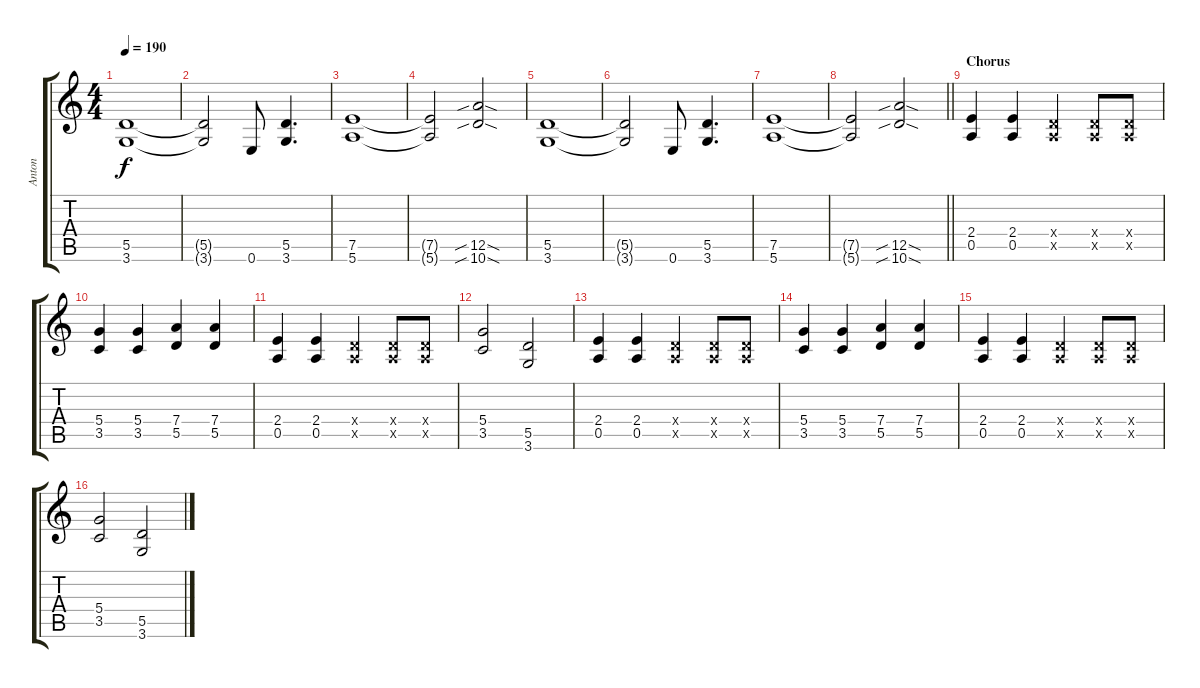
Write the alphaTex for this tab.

\track ("Anton" "Anton") {instrument overdrivenguitar}
\staff {score tabs}
\tuning (E4 B3 G3 D3 A2 E2) {hide}
\ts (4 4)
\tempo 190
\clef g2
\ks c
(5.5 3.6).1{dy f} |
(5.5{t} 3.6{t}).2 0.6.8 (5.5 3.6).4{d} |
(7.5 5.6).1 |
(7.5{t} 5.6{t}).2 (12.5{sib sod} 10.6{sib sod}).2 |
(5.5 3.6).1 |
(5.5{t} 3.6{t}).2 0.6.8 (5.5 3.6).4{d} |
(7.5 5.6).1 |
\barLineRight lightlight
(7.5{t} 5.6{t}).2 (12.5{sib sod} 10.6{sib sod}).2 |
\section ("" "Chorus")
(2.4 0.5).4 (2.4 0.5).4 (0.4{x} 0.5{x}).4 (0.4{x} 0.5{x}).8 (0.4{x} 0.5{x}).8 |
(5.4 3.5).4 (5.4 3.5).4 (7.4 5.5).4 (7.4 5.5).4 |
(2.4 0.5).4 (2.4 0.5).4 (0.4{x} 0.5{x}).4 (0.4{x} 0.5{x}).8 (0.4{x} 0.5{x}).8 |
(5.4 3.5).2 (5.5 3.6).2 |
(2.4 0.5).4 (2.4 0.5).4 (0.4{x} 0.5{x}).4 (0.4{x} 0.5{x}).8 (0.4{x} 0.5{x}).8 |
(5.4 3.5).4 (5.4 3.5).4 (7.4 5.5).4 (7.4 5.5).4 |
(2.4 0.5).4 (2.4 0.5).4 (0.4{x} 0.5{x}).4 (0.4{x} 0.5{x}).8 (0.4{x} 0.5{x}).8 |
(5.4 3.5).2 (5.5 3.6).2
